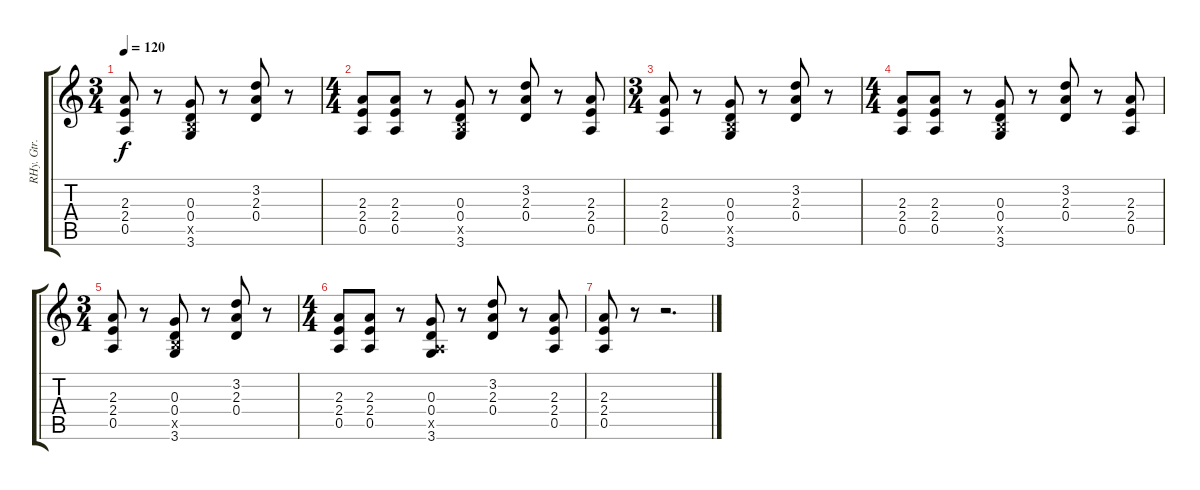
\track ("RHy. Gtr. 1" "RHy. Gtr. ") {instrument distortionguitar}
\staff {score tabs}
\tuning (E4 B3 G3 D3 A2 E2) {hide}
\ts (3 4)
\tempo 120
\clef g2
\ks c
(2.3 2.4 0.5).8{dy f} r.8 (0.3 0.4 2.5{x} 3.6).8 r.8 (3.2 2.3 0.4).8 r.8 |
\ts (4 4)
(2.3 2.4 0.5).8 (2.3 2.4 0.5).8 r.8 (0.3 0.4 2.5{x} 3.6).8 r.8 (3.2 2.3 0.4).8 r.8 (2.3 2.4 0.5).8 |
\ts (3 4)
(2.3 2.4 0.5).8 r.8 (0.3 0.4 2.5{x} 3.6).8 r.8 (3.2 2.3 0.4).8 r.8 |
\ts (4 4)
(2.3 2.4 0.5).8 (2.3 2.4 0.5).8 r.8 (0.3 0.4 2.5{x} 3.6).8 r.8 (3.2 2.3 0.4).8 r.8 (2.3 2.4 0.5).8 |
\ts (3 4)
(2.3 2.4 0.5).8 r.8 (0.3 0.4 2.5{x} 3.6).8 r.8 (3.2 2.3 0.4).8 r.8 |
\ts (4 4)
(2.3 2.4 0.5).8 (2.3 2.4 0.5).8 r.8 (0.3 0.4 0.5{x} 3.6).8 r.8 (3.2 2.3 0.4).8 r.8 (2.3 2.4 0.5).8 |
(2.3 2.4 0.5).8 r.8 r.2{d}
